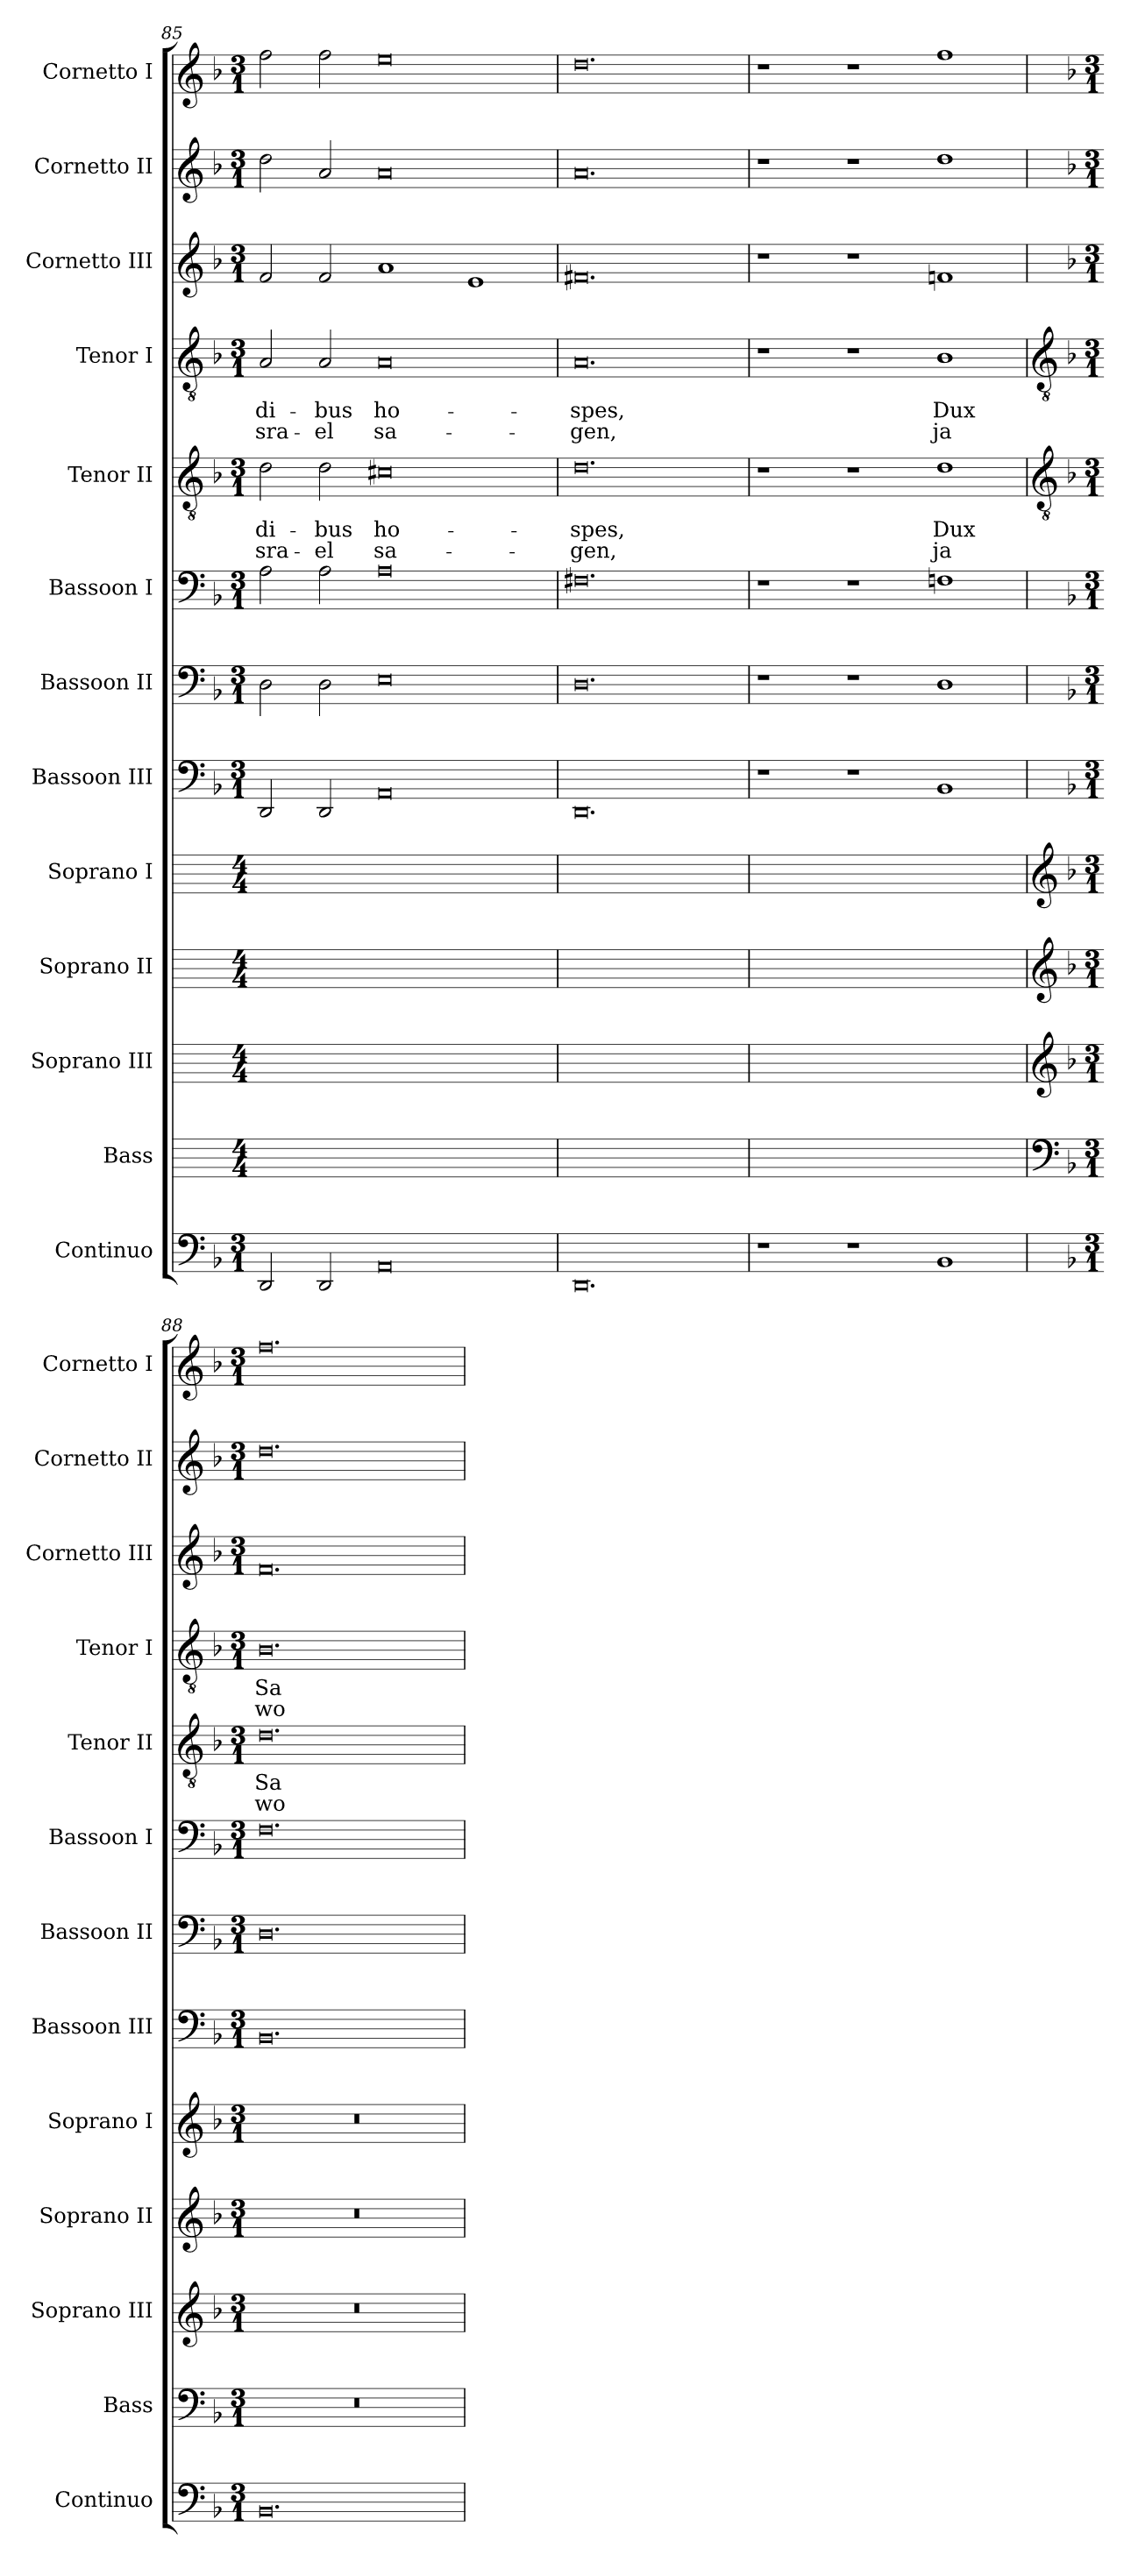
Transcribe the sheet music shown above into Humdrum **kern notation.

**kern	**kern	**kern	**kern	**kern	**kern	**kern	**kern	**kern	**text	**text	**kern	**text	**text	**kern	**kern	**kern
*part13	*part12	*part11	*part10	*part9	*part8	*part7	*part6	*part5	*part5	*part5	*part4	*part4	*part4	*part3	*part2	*part1
*staff13	*staff12	*staff11	*staff10	*staff9	*staff8	*staff7	*staff6	*staff5	*staff5	*staff5	*staff4	*staff4	*staff4	*staff3	*staff2	*staff1
*I"Continuo	*I"Bass	*I"Soprano III	*I"Soprano II	*I"Soprano I	*I"Bassoon III	*I"Bassoon II	*I"Bassoon I	*I"Tenor II	*	*	*I"Tenor I	*	*	*I"Cornetto III	*I"Cornetto II	*I"Cornetto I
*I'Continuo	*I'Bass	*I'Soprano III	*I'Soprano II	*I'Soprano I	*I'Bassoon III	*I'Bassoon II	*I'Bassoon I	*I'Tenor II	*	*	*I'Tenor I	*	*	*I'Cornetto III	*I'Cornetto II	*I'Cornetto I
*clefF4	*	*	*	*	*clefF4	*clefF4	*clefF4	*clefGv2	*	*	*clefGv2	*	*	*clefG2	*clefG2	*clefG2
*k[b-]	*	*	*	*	*k[b-]	*k[b-]	*k[b-]	*k[b-]	*	*	*k[b-]	*	*	*k[b-]	*k[b-]	*k[b-]
*F:	*	*	*	*	*F:	*F:	*F:	*F:	*	*	*F:	*	*	*F:	*F:	*F:
*M3/1	*M4/4	*M4/4	*M4/4	*M4/4	*M3/1	*M3/1	*M3/1	*M3/1	*	*	*M3/1	*	*	*M3/1	*M3/1	*M3/1
=85	=85	=85	=85	=85	=85	=85	=85	=85	=85	=85	=85	=85	=85	=85	=85	=85
!	!	!	!	!	!	!	!	!	!LO:LY:b	!LO:LY:b	!	!LO:LY:b	!LO:LY:b	!	!	!
2DD	0.r	0.r	0.r	0.r	2DD	2D	2A	2d	di-	-sra-	2A	di-	-sra-	2f	2dd	2ff
!	!	!	!	!	!	!	!	!	!LO:LY:b	!LO:LY:b	!	!LO:LY:b	!LO:LY:b	!	!	!
2DD	.	.	.	.	2DD	2D	2A	2d	-bus	el	2A	-bus	el	2f	2a	2ff
!	!	!	!	!	!	!	!	!	!LO:LY:b	!LO:LY:b	!	!LO:LY:b	!LO:LY:b	!	!	!
0AA	.	.	.	.	0AA	0E	0A	0c#X	ho-	-sa-	0A	ho-	-sa-	1a	0a	0ee
.	.	.	.	.	.	.	.	.	.	.	.	.	.	1e	.	.
=86	=86	=86	=86	=86	=86	=86	=86	=86	=86	=86	=86	=86	=86	=86	=86	=86
!	!	!	!	!	!	!	!	!	!LO:LY:b	!LO:LY:b	!	!LO:LY:b	!LO:LY:b	!	!	!
0.DD	0.r	0.r	0.r	0.r	0.DD	0.D	0.F#X	0.d	-spes,	gen,	0.A	-spes,	gen,	0.f#X	0.a	0.dd
=87	=87	=87	=87	=87	=87	=87	=87	=87	=87	=87	=87	=87	=87	=87	=87	=87
1r	0.r	0.r	0.r	0.r	1r	1r	1r	1r	.	.	1r	.	.	1r	1r	1r
1r	.	.	.	.	1r	1r	1r	1r	.	.	1r	.	.	1r	1r	1r
!	!	!	!	!	!	!	!	!	!LO:LY:b	!LO:LY:b	!	!LO:LY:b	!LO:LY:b	!	!	!
1BB-	.	.	.	.	1BB-	1D	1Fn	1d	Dux	ja	1B-	Dux	ja	1fn	1dd	1ff
!!LO:LB:g=z
=88	=88	=88	=88	=88	=88	=88	=88	=88	=88	=88	=88	=88	=88	=88	=88	=88
*	*clefF4	*clefG2	*clefG2	*clefG2	*	*	*	*clefGv2	*	*	*clefGv2	*	*	*	*	*
*	*k[b-]	*k[b-]	*k[b-]	*k[b-]	*	*	*	*	*	*	*	*	*	*	*	*
*	*F:	*F:	*F:	*F:	*	*	*	*	*	*	*	*	*	*	*	*
*M3/1	*M3/1	*M3/1	*M3/1	*M3/1	*M3/1	*M3/1	*M3/1	*M3/1	*	*	*M3/1	*	*	*M3/1	*M3/1	*M3/1
!	!LO:N:vis=0	!LO:N:vis=0	!LO:N:vis=0	!LO:N:vis=0	!	!	!	!	!LO:LY:b	!LO:LY:b	!	!LO:LY:b	!LO:LY:b	!	!	!
0.BB-	0.r	0.r	0.r	0.r	0.BB-	0.D	0.F	0.d	Sa-	-wo	0.B-	Sa-	-wo	0.f	0.dd	0.ff
=	=	=	=	=	=	=	=	=	=	=	=	=	=	=	=	=
*-	*-	*-	*-	*-	*-	*-	*-	*-	*-	*-	*-	*-	*-	*-	*-	*-
